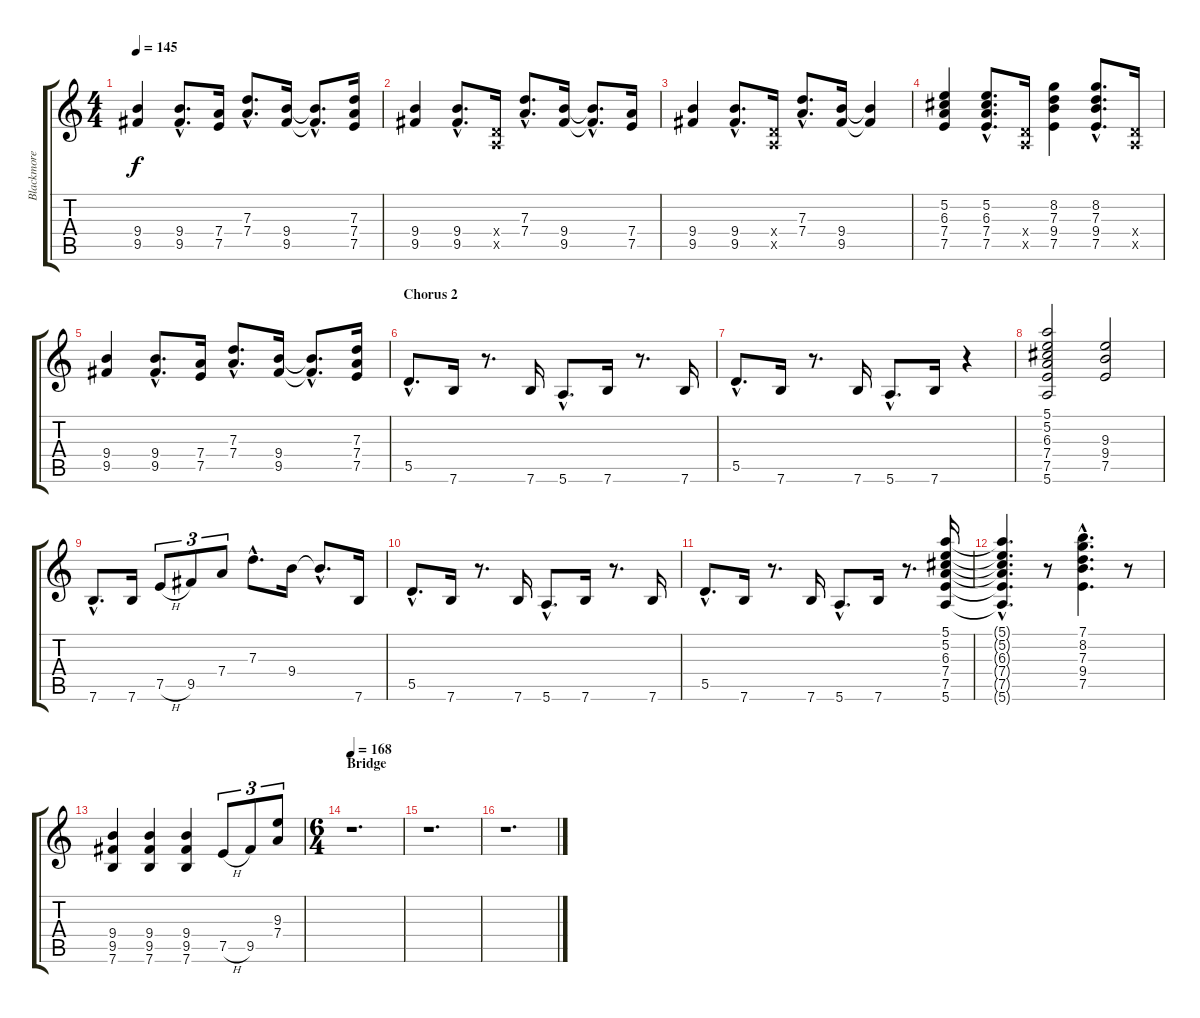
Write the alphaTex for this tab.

\track ("Blackmore" "Blackmore") {instrument overdrivenguitar}
\staff {score tabs}
\tuning (E4 B3 G3 D3 A2 E2) {hide}
\ts (4 4)
\tempo 145
\clef g2
\ks c
(9.4 9.5).4{dy f} (9.4{hac} 9.5{hac}).8{d} (7.4 7.5).16 (7.3{hac} 7.4{hac}).8{d} (9.4 9.5).16 (9.4{hac t} 9.5{hac t}).8{d} (7.3 7.4 7.5).16 |
(9.4 9.5).4 (9.4{hac} 9.5{hac}).8{d} (0.4{x} 0.5{x}).16 (7.3{hac} 7.4{hac}).8{d} (9.4 9.5).16 (9.4{hac t} 9.5{hac t}).8{d} (7.4 7.5).16 |
(9.4 9.5).4 (9.4{hac} 9.5{hac}).8{d} (0.4{x} 0.5{x}).16 (7.3{hac} 7.4{hac}).8{d} (9.4 9.5).16 (9.4{t} 9.5{t}).4 |
(5.2 6.3 7.4 7.5).4 (5.2{hac} 6.3{hac} 7.4{hac} 7.5{hac}).8{d} (0.4{x} 0.5{x}).16 (8.2 7.3 9.4 7.5).4 (8.2{hac} 7.3{hac} 9.4{hac} 7.5{hac}).8{d} (0.4{x} 0.5{x}).16 |
(9.4 9.5).4 (9.4{hac} 9.5{hac}).8{d} (7.4 7.5).16 (7.3{hac} 7.4{hac}).8{d} (9.4 9.5).16 (9.4{hac t} 9.5{hac t}).8{d} (7.3 7.4 7.5).16 |
\section ("" "Chorus 2")
5.5{hac}.8{d} 7.6.16 r.8{d} 7.6.16 5.6{hac}.8{d} 7.6.16 r.8{d} 7.6.16 |
5.5{hac}.8{d} 7.6.16 r.8{d} 7.6.16 5.6{hac}.8{d} 7.6.16 r.4 |
(5.1 5.2 6.3 7.4 7.5 5.6).2 (9.3 9.4 7.5).2 |
7.6{hac}.8{d} 7.6.16 7.5{h}.8{tu (3 2)} 9.5.8{tu (3 2)} 7.4.8{tu (3 2)} 7.3{hac}.8{d} 9.4.16 9.4{hac t}.8{d} 7.6.16 |
5.5{hac}.8{d} 7.6.16 r.8{d} 7.6.16 5.6{hac}.8{d} 7.6.16 r.8{d} 7.6.16 |
5.5{hac}.8{d} 7.6.16 r.8{d} 7.6.16 5.6{hac}.8{d} 7.6.16 r.8{d} (5.1 5.2 6.3 7.4 7.5 5.6).16 |
(5.1{hac t} 5.2{hac t} 6.3{hac t} 7.4{hac t} 7.5{hac t} 5.6{hac t}).4{d} r.8 (7.1{hac} 8.2{hac} 7.3{hac} 9.4{hac} 7.5{hac}).4{d} r.8 |
(9.4 9.5 7.6).4 (9.4 9.5 7.6).4 (9.4 9.5 7.6).4 7.5{h}.8{tu (3 2)} 9.5.8{tu (3 2)} (9.3 7.4).8{tu (3 2)} |
\ts (6 4)
\section ("" "Bridge")
\tempo 168
r.1{d} |
r.1{d} |
r.1{d}
